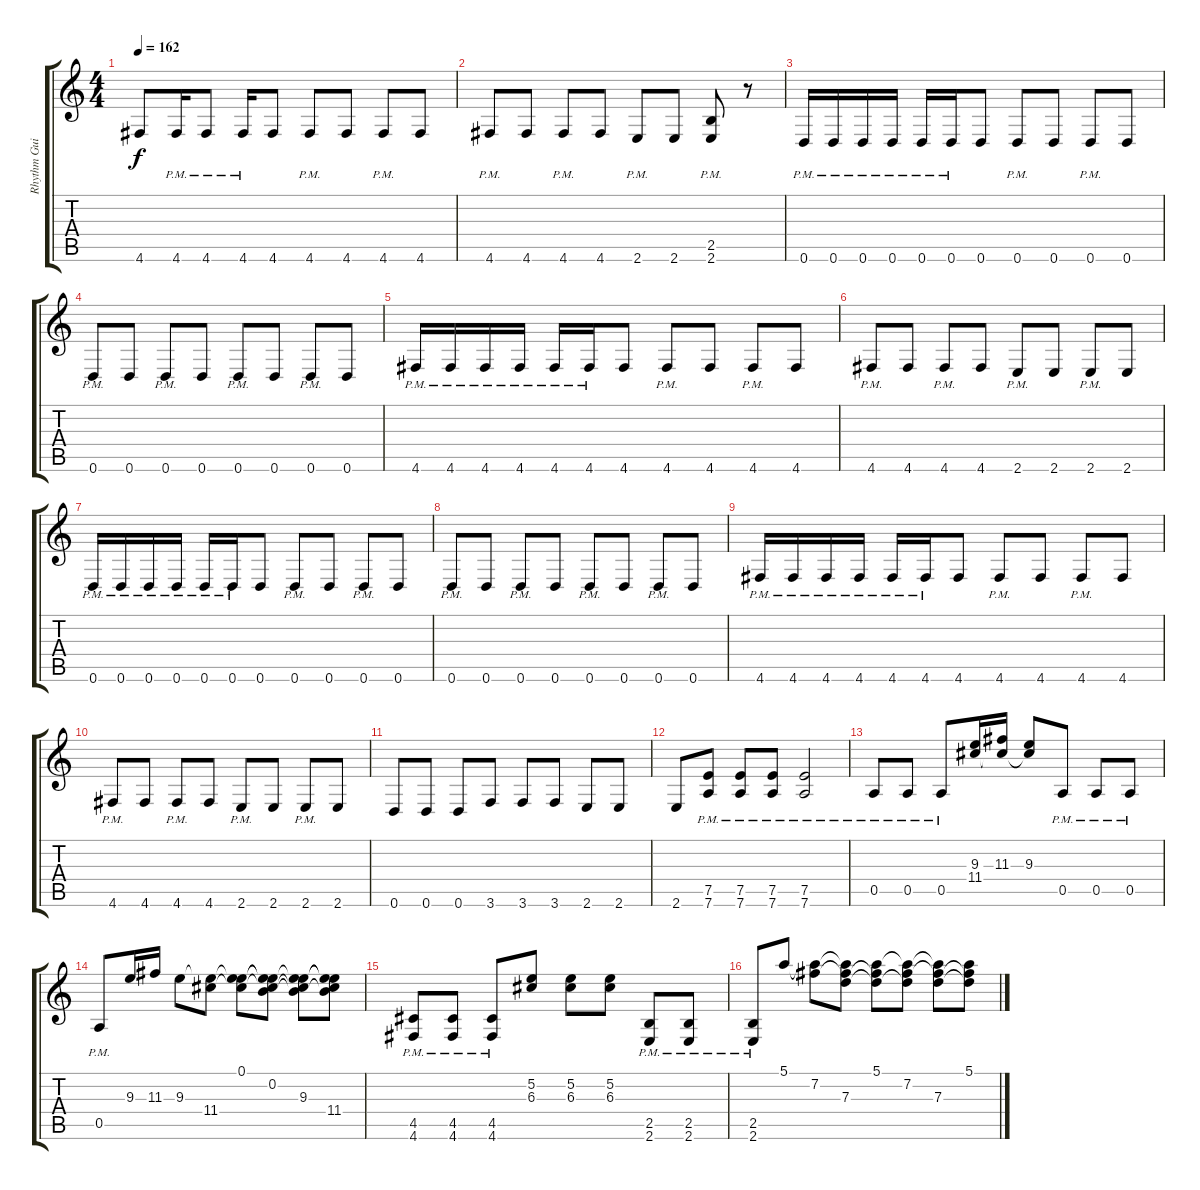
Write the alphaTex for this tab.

\track ("Rhythm Guitar 2" "Rhythm Gui") {instrument distortionguitar}
\staff {score tabs}
\tuning (E4 B3 G3 D3 A2 D2) {hide}
\ts (4 4)
\tempo 162
\clef g2
\ks c
4.6.8{dy f} 4.6{pm}.16 4.6{pm}.8 4.6{pm}.16 4.6.8 4.6{pm}.8 4.6.8 4.6{pm}.8 4.6.8 |
4.6{pm}.8 4.6.8 4.6{pm}.8 4.6.8 2.6{pm}.8 2.6.8 (2.5{pm} 2.6{pm}).8 r.8 |
0.6{pm}.16 0.6{pm}.16 0.6{pm}.16 0.6{pm}.16 0.6{pm}.16 0.6{pm}.16 0.6.8 0.6{pm}.8 0.6.8 0.6{pm}.8 0.6.8 |
0.6{pm}.8 0.6.8 0.6{pm}.8 0.6.8 0.6{pm}.8 0.6.8 0.6{pm}.8 0.6.8 |
4.6{pm}.16 4.6{pm}.16 4.6{pm}.16 4.6{pm}.16 4.6{pm}.16 4.6{pm}.16 4.6.8 4.6{pm}.8 4.6.8 4.6{pm}.8 4.6.8 |
4.6{pm}.8 4.6.8 4.6{pm}.8 4.6.8 2.6{pm}.8 2.6.8 2.6{pm}.8 2.6.8 |
0.6{pm}.16 0.6{pm}.16 0.6{pm}.16 0.6{pm}.16 0.6{pm}.16 0.6{pm}.16 0.6.8 0.6{pm}.8 0.6.8 0.6{pm}.8 0.6.8 |
0.6{pm}.8 0.6.8 0.6{pm}.8 0.6.8 0.6{pm}.8 0.6.8 0.6{pm}.8 0.6.8 |
4.6{pm}.16 4.6{pm}.16 4.6{pm}.16 4.6{pm}.16 4.6{pm}.16 4.6{pm}.16 4.6.8 4.6{pm}.8 4.6.8 4.6{pm}.8 4.6.8 |
4.6{pm}.8 4.6.8 4.6{pm}.8 4.6.8 2.6{pm}.8 2.6.8 2.6{pm}.8 2.6.8 |
0.6.8 0.6.8 0.6.8 3.6.8 3.6.8 3.6.8 2.6.8 2.6.8 |
2.6.8 (7.5{pm} 7.6{pm}).8 (7.5{pm} 7.6{pm}).8 (7.5{pm} 7.6{pm}).8 (7.5{pm} 7.6{pm}).2 |
0.5{pm}.8 0.5{pm}.8 0.5{pm}.8 (9.3 11.4).16 (11.3 11.4{t}).16 (9.3 11.4{t}).8 0.5{pm}.8 0.5{pm}.8 0.5{pm}.8 |
0.5{pm}.8 9.3.16 11.3.16 9.3.8 (9.3{t} 11.4).8 (0.1 9.3{t} 11.4{t}).8 (0.1{t} 0.2 9.3{t} 11.4{t}).8 (0.1{t} 0.2{t} 9.3 11.4{t}).8 (0.1{t} 0.2{t} 9.3{t} 11.4).8 |
(4.5{pm} 4.6{pm}).8 (4.5{pm} 4.6{pm}).8 (4.5{pm} 4.6{pm}).8 (5.2 6.3).8 (5.2 6.3).8 (5.2 6.3).8 (2.5{pm} 2.6{pm}).8 (2.5{pm} 2.6{pm}).8 |
(2.5{pm} 2.6{pm}).8 5.1.8 (5.1{t} 7.2).8 (5.1{t} 7.2{t} 7.3).8 (5.1 7.2{t} 7.3{t}).8 (5.1{t} 7.2 7.3{t}).8 (5.1{t} 7.2{t} 7.3).8 (5.1 7.2{t} 7.3{t}).8
